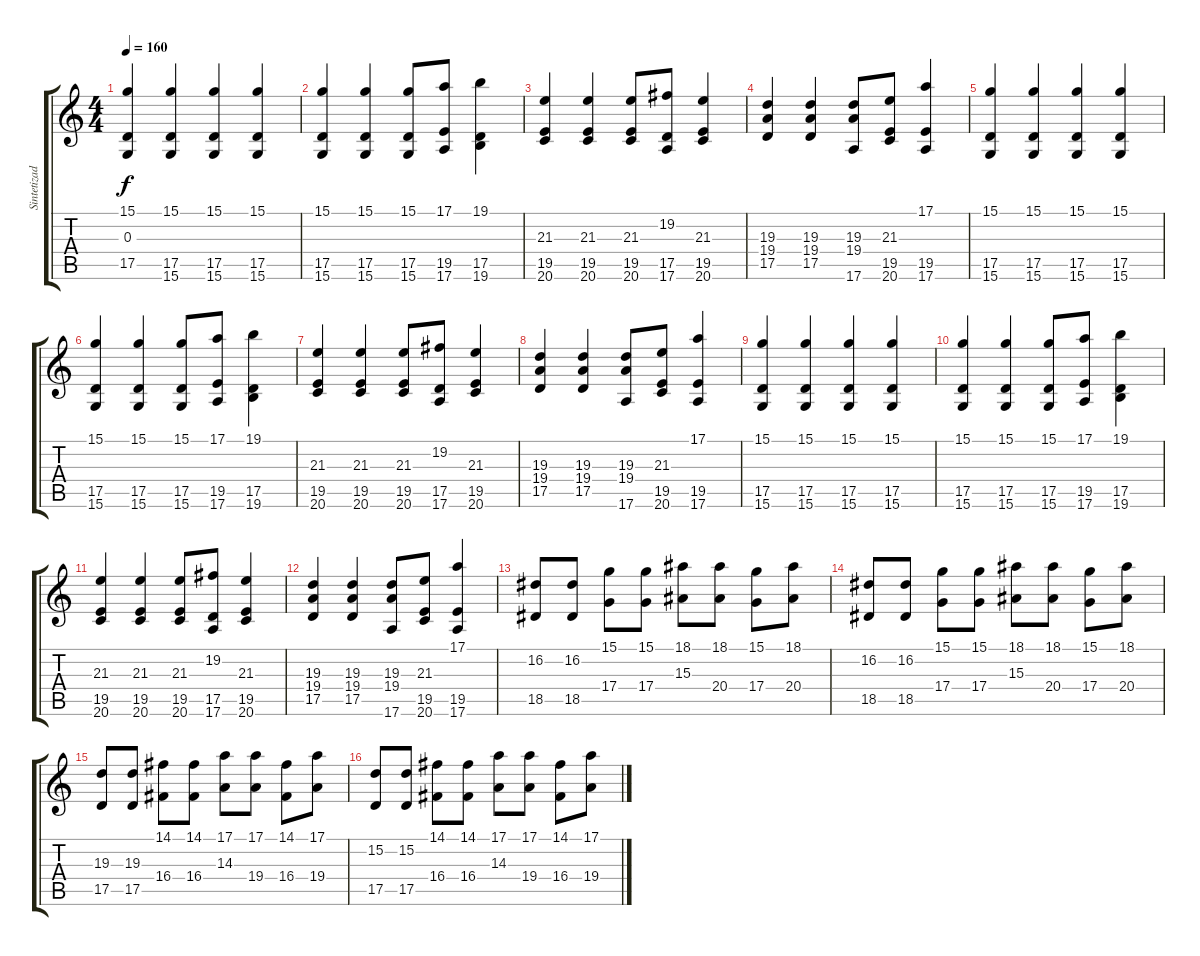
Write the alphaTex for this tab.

\track ("Sintetizador1" "Sintetizad") {instrument stringensemble1}
\staff {score tabs}
\tuning (E4 B3 G3 D3 A2 E2) {hide}
\ts (4 4)
\tempo 160
\clef g2
\ks c
(15.1 0.3 17.5).4{dy f} (15.1 17.5 15.6).4 (15.1 17.5 15.6).4 (15.1 17.5 15.6).4 |
(15.1 17.5 15.6).4 (15.1 17.5 15.6).4 (15.1 17.5 15.6).8 (17.1 19.5 17.6).8 (19.1 17.5 19.6).4 |
(21.3 19.5 20.6).4 (21.3 19.5 20.6).4 (21.3 19.5 20.6).8 (19.2 17.5 17.6).8 (21.3 19.5 20.6).4 |
(19.3 19.4 17.5).4 (19.3 19.4 17.5).4 (19.3 19.4 17.6).8 (21.3 19.5 20.6).8 (17.1 19.5 17.6).4 |
(15.1 17.5 15.6).4 (15.1 17.5 15.6).4 (15.1 17.5 15.6).4 (15.1 17.5 15.6).4 |
(15.1 17.5 15.6).4 (15.1 17.5 15.6).4 (15.1 17.5 15.6).8 (17.1 19.5 17.6).8 (19.1 17.5 19.6).4 |
(21.3 19.5 20.6).4 (21.3 19.5 20.6).4 (21.3 19.5 20.6).8 (19.2 17.5 17.6).8 (21.3 19.5 20.6).4 |
(19.3 19.4 17.5).4 (19.3 19.4 17.5).4 (19.3 19.4 17.6).8 (21.3 19.5 20.6).8 (17.1 19.5 17.6).4 |
(15.1 17.5 15.6).4 (15.1 17.5 15.6).4 (15.1 17.5 15.6).4 (15.1 17.5 15.6).4 |
(15.1 17.5 15.6).4 (15.1 17.5 15.6).4 (15.1 17.5 15.6).8 (17.1 19.5 17.6).8 (19.1 17.5 19.6).4 |
(21.3 19.5 20.6).4 (21.3 19.5 20.6).4 (21.3 19.5 20.6).8 (19.2 17.5 17.6).8 (21.3 19.5 20.6).4 |
(19.3 19.4 17.5).4 (19.3 19.4 17.5).4 (19.3 19.4 17.6).8 (21.3 19.5 20.6).8 (17.1 19.5 17.6).4 |
(16.2 18.5).8 (16.2 18.5).8 (15.1 17.4).8 (15.1 17.4).8 (18.1 15.3).8 (18.1 20.4).8 (15.1 17.4).8 (18.1 20.4).8 |
(16.2 18.5).8 (16.2 18.5).8 (15.1 17.4).8 (15.1 17.4).8 (18.1 15.3).8 (18.1 20.4).8 (15.1 17.4).8 (18.1 20.4).8 |
(19.3 17.5).8 (19.3 17.5).8 (14.1 16.4).8 (14.1 16.4).8 (17.1 14.3).8 (17.1 19.4).8 (14.1 16.4).8 (17.1 19.4).8 |
(15.2 17.5).8 (15.2 17.5).8 (14.1 16.4).8 (14.1 16.4).8 (17.1 14.3).8 (17.1 19.4).8 (14.1 16.4).8 (17.1 19.4).8
